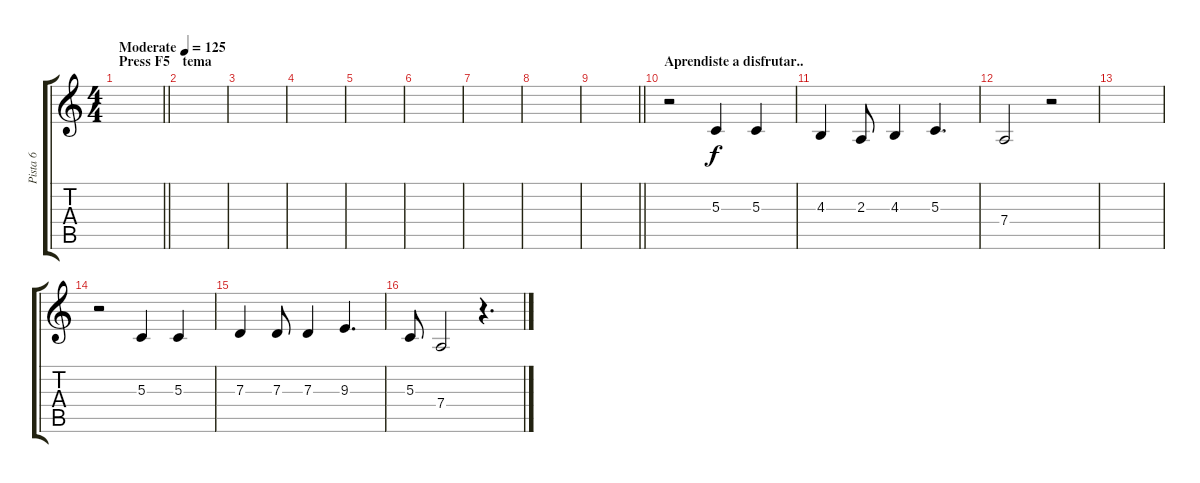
\track ("Pista 6" "Pista 6") {instrument lead2sawtooth}
\staff {score tabs}
\tuning (E4 B3 G3 D3 A2 E2) {hide}
\ts (4 4)
\section ("" "Press F5")
\tempo (125 "Moderate")
\clef g2
\barLineRight lightlight
\ks c
|
\section ("" "tema")
|
|
|
|
|
|
|
\barLineRight lightlight
|
\section ("" "Aprendiste a disfrutar..")
r.2 5.3.4 5.3.4 |
4.3.4 2.3.8 4.3.4 5.3.4{d} |
7.4.2 r.2 |
|
r.2 5.3.4 5.3.4 |
7.3.4 7.3.8 7.3.4 9.3.4{d} |
5.3.8 7.4.2 r.4{d}
